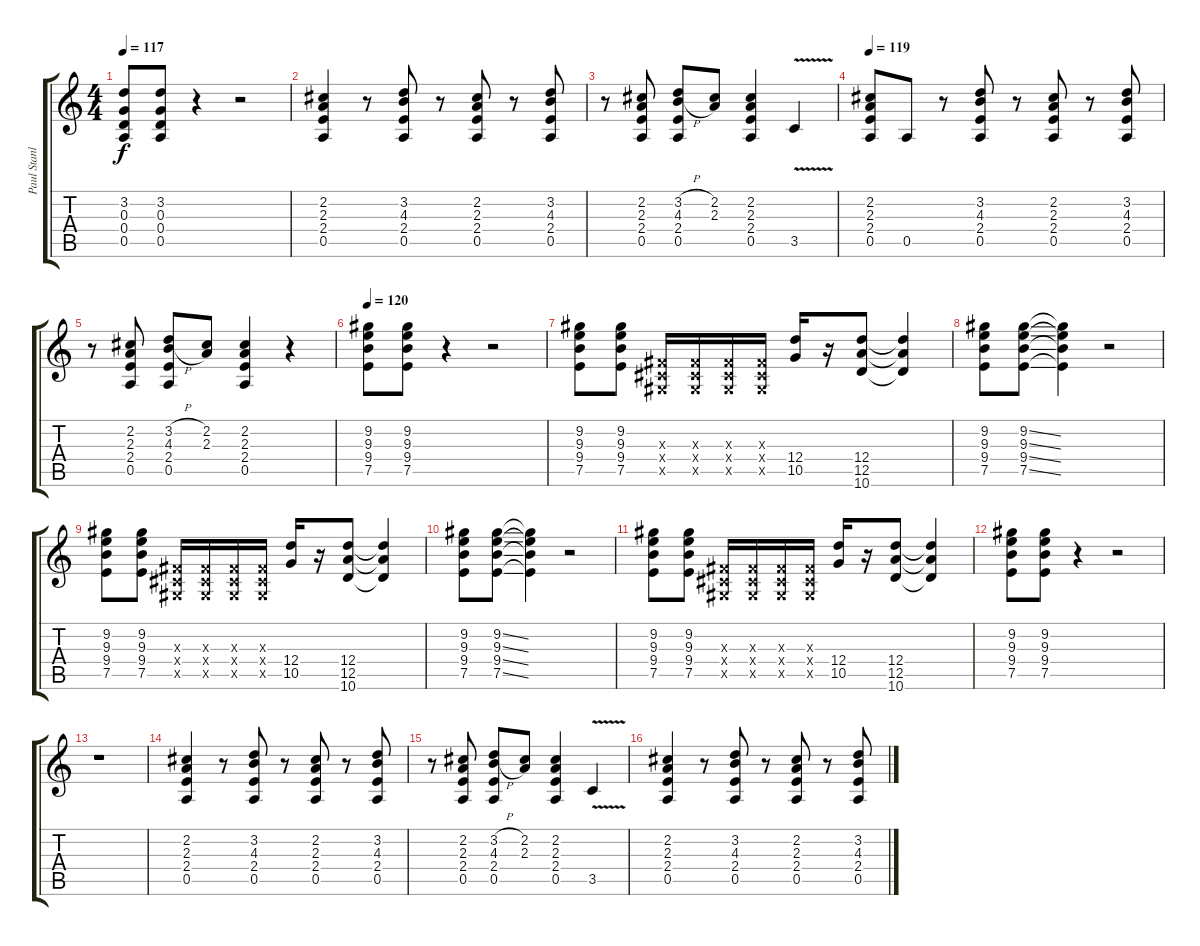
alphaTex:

\track ("Paul Stanley" "Paul Stanl") {instrument overdrivenguitar}
\staff {score tabs}
\tuning (E4 B3 G3 D3 A2 E2) {hide}
\ts (4 4)
\tempo 117
\clef g2
\ks c
(3.2 0.3 0.4 0.5).8{dy f} (3.2 0.3 0.4 0.5).8 r.4 r.2 |
(2.2 2.3 2.4 0.5).4 r.8 (3.2 4.3 2.4 0.5).8 r.8 (2.2 2.3 2.4 0.5).8 r.8 (3.2 4.3 2.4 0.5).8 |
r.8 (2.2 2.3 2.4 0.5).8 (3.2{h} 4.3{h} 2.4 0.5).8 (2.2 2.3).8 (2.2 2.3 2.4 0.5).4 3.5{v}.4 |
\tempo 119
(2.2 2.3 2.4 0.5).8 0.5.8 r.8 (3.2 4.3 2.4 0.5).8 r.8 (2.2 2.3 2.4 0.5).8 r.8 (3.2 4.3 2.4 0.5).8 |
r.8 (2.2 2.3 2.4 0.5).8 (3.2{h} 4.3{h} 2.4 0.5).8 (2.2 2.3).8 (2.2 2.3 2.4 0.5).4 r.4 |
\tempo 120
(9.2 9.3 9.4 7.5).8 (9.2 9.3 9.4 7.5).8 r.4 r.2 |
(9.2 9.3 9.4 7.5).8 (9.2 9.3 9.4 7.5).8 (-1.3{x} -1.4{x} -1.5{x}).16 (-1.3{x} -1.4{x} -1.5{x}).16 (-1.3{x} -1.4{x} -1.5{x}).16 (-1.3{x} -1.4{x} -1.5{x}).16 (12.4 10.5).16 r.16 (12.4 12.5 10.6).8 (12.4{t} 12.5{t} 10.6{t}).4 |
(9.2 9.3 9.4 7.5).8 (9.2{ss} 9.3{ss} 9.4{ss} 7.5{ss}).8 (9.2{t} 9.3{t} 9.4{t} 7.5{t}).4 r.2 |
(9.2 9.3 9.4 7.5).8 (9.2 9.3 9.4 7.5).8 (-1.3{x} -1.4{x} -1.5{x}).16 (-1.3{x} -1.4{x} -1.5{x}).16 (-1.3{x} -1.4{x} -1.5{x}).16 (-1.3{x} -1.4{x} -1.5{x}).16 (12.4 10.5).16 r.16 (12.4 12.5 10.6).8 (12.4{t} 12.5{t} 10.6{t}).4 |
(9.2 9.3 9.4 7.5).8 (9.2{ss} 9.3{ss} 9.4{ss} 7.5{ss}).8 (9.2{t} 9.3{t} 9.4{t} 7.5{t}).4 r.2 |
(9.2 9.3 9.4 7.5).8 (9.2 9.3 9.4 7.5).8 (-1.3{x} -1.4{x} -1.5{x}).16 (-1.3{x} -1.4{x} -1.5{x}).16 (-1.3{x} -1.4{x} -1.5{x}).16 (-1.3{x} -1.4{x} -1.5{x}).16 (12.4 10.5).16 r.16 (12.4 12.5 10.6).8 (12.4{t} 12.5{t} 10.6{t}).4 |
(9.2 9.3 9.4 7.5).8 (9.2 9.3 9.4 7.5).8 r.4 r.2 |
r.1 |
(2.2 2.3 2.4 0.5).4 r.8 (3.2 4.3 2.4 0.5).8 r.8 (2.2 2.3 2.4 0.5).8 r.8 (3.2 4.3 2.4 0.5).8 |
r.8 (2.2 2.3 2.4 0.5).8 (3.2{h} 4.3{h} 2.4 0.5).8 (2.2 2.3).8 (2.2 2.3 2.4 0.5).4 3.5{v}.4 |
(2.2 2.3 2.4 0.5).4 r.8 (3.2 4.3 2.4 0.5).8 r.8 (2.2 2.3 2.4 0.5).8 r.8 (3.2 4.3 2.4 0.5).8
